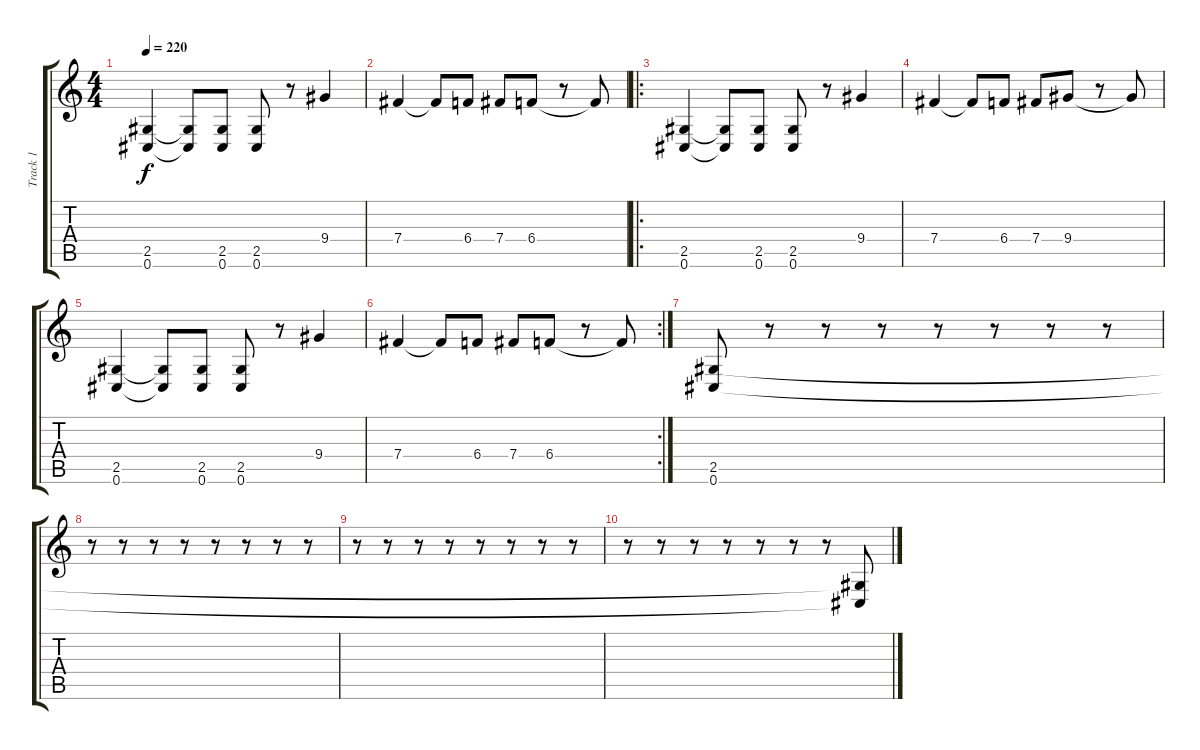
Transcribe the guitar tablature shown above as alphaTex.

\track ("Track 1" "Track 1") {instrument distortionguitar}
\staff {score tabs}
\tuning (Db4 Ab3 E3 B2 Gb2 Db2) {hide}
\ts (4 4)
\tempo 220
\clef g2
\ks c
(2.5 0.6).4{dy f} (2.5{t} 0.6{t}).8 (2.5 0.6).8 (2.5 0.6).8 r.8 9.4.4 |
7.4.4 7.4{t}.8 6.4.8 7.4.8 6.4.8 r.8 6.4{t}.8 |
\ro
(2.5 0.6).4 (2.5{t} 0.6{t}).8 (2.5 0.6).8 (2.5 0.6).8 r.8 9.4.4 |
7.4.4 7.4{t}.8 6.4.8 7.4.8 9.4.8 r.8 9.4{t}.8 |
(2.5 0.6).4 (2.5{t} 0.6{t}).8 (2.5 0.6).8 (2.5 0.6).8 r.8 9.4.4 |
\rc 2
7.4.4 7.4{t}.8 6.4.8 7.4.8 6.4.8 r.8 6.4{t}.8 |
(2.5 0.6).8 r.8 r.8 r.8 r.8 r.8 r.8 r.8 |
r.8 r.8 r.8 r.8 r.8 r.8 r.8 r.8 |
r.8 r.8 r.8 r.8 r.8 r.8 r.8 r.8 |
r.8 r.8 r.8 r.8 r.8 r.8 r.8 (2.5{t} 0.6{t}).8
